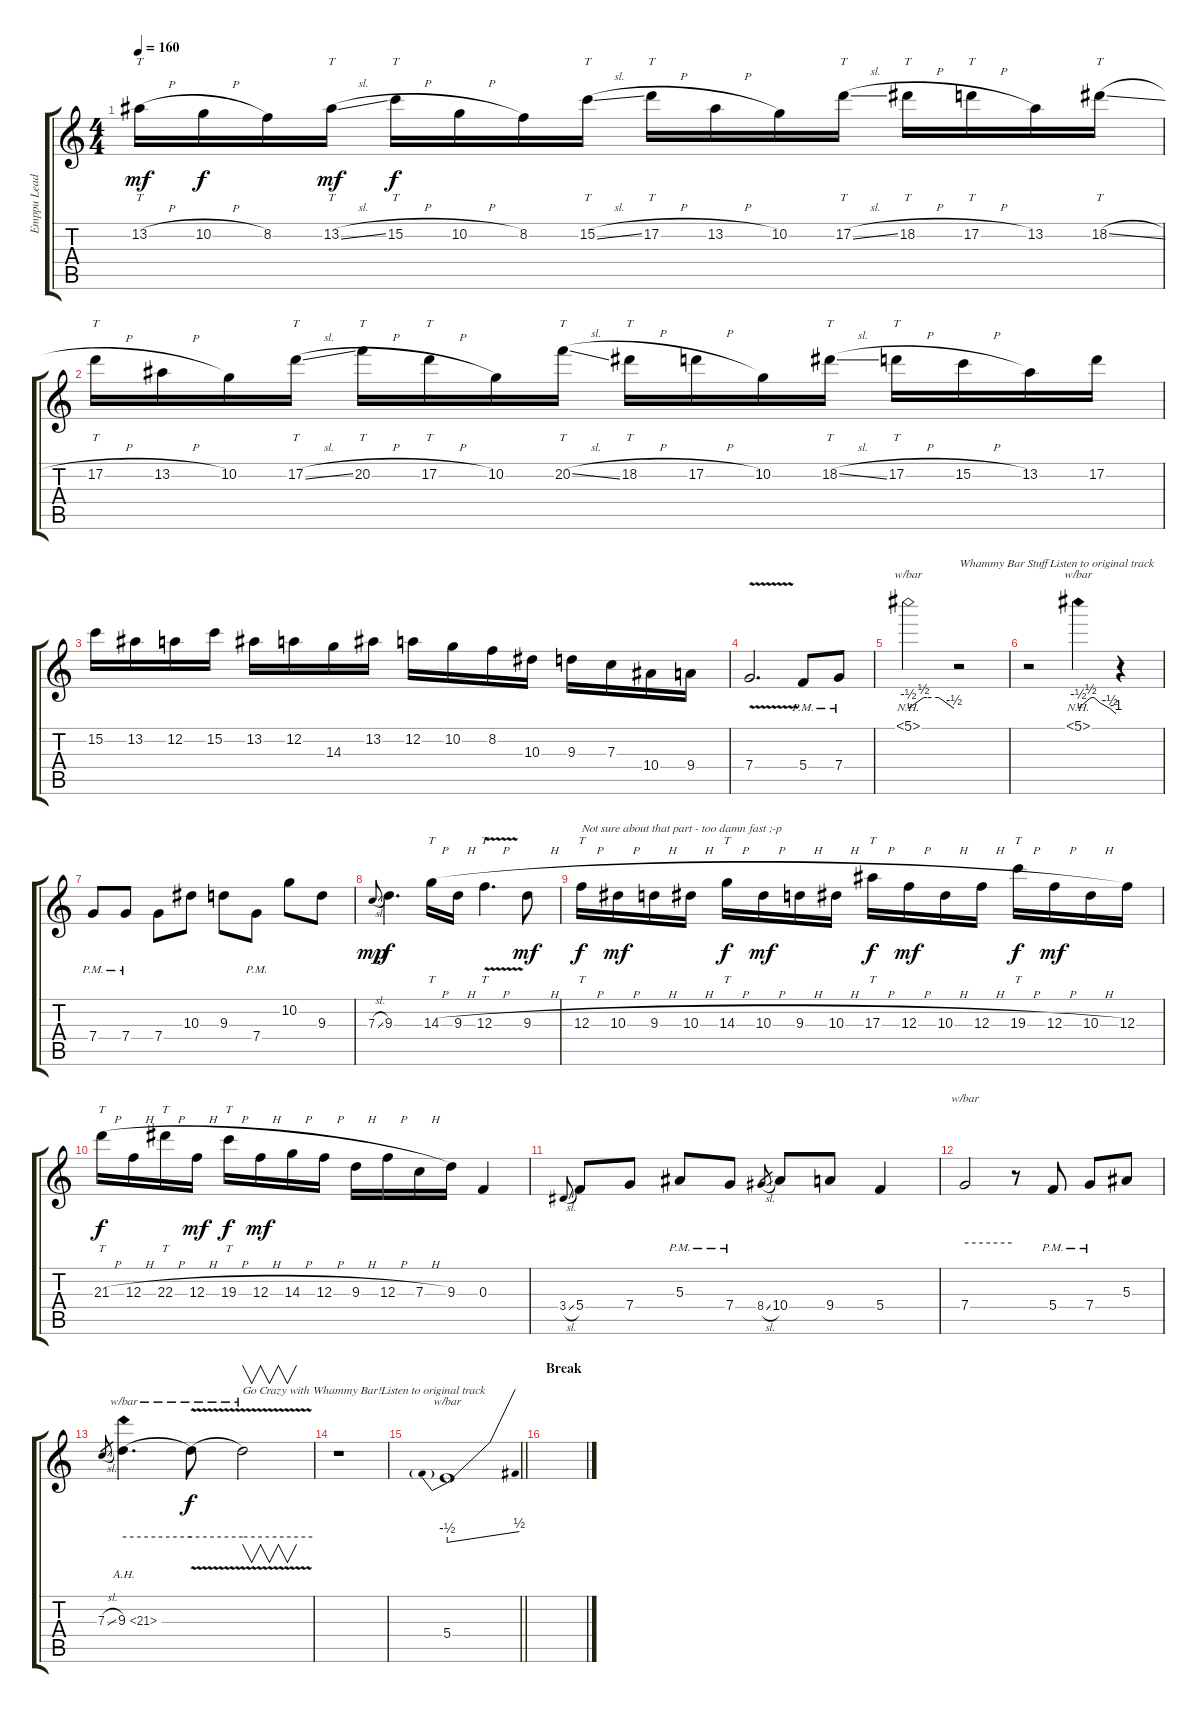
\track ("Emppu Lead" "Emppu Lead") {instrument distortionguitar}
\staff {score tabs}
\tuning (D4 A3 F3 C3 G2 D2) {hide}
\ts (4 4)
\tempo 160
\clef g2
\ks c
13.2{h}.16{tt dy mf} 10.2{h}.16{dy f} 8.2.16 13.2{sl}.16{tt dy mf} 15.2{h}.16{tt dy f} 10.2{h}.16 8.2.16 15.2{sl}.16{tt} 17.2{h}.16{tt} 13.2{h}.16 10.2.16 17.2{sl}.16{tt} 18.2{h}.16{tt} 17.2{h}.16{tt} 13.2.16 18.2{sl}.16{tt} |
17.2{h}.16{tt} 13.2{h}.16 10.2.16 17.2{sl}.16{tt} 20.2{h}.16{tt} 17.2{h}.16{tt} 10.2.16 20.2{sl}.16{tt} 18.2{h}.16{tt} 17.2{h}.16 10.2.16 18.2{sl}.16{tt} 17.2{h}.16{tt} 15.2{h}.16 13.2.16 17.2.16 |
15.2.16 13.2.16 12.2.16 15.2.16 13.2.16 12.2.16 14.3.16 13.2.16 12.2.16 10.2.16 8.2.16 10.3.16 9.3.16 7.3.16 10.4.16 9.4.16 |
7.4{v}.2{d} 5.4{pm}.8 7.4{pm}.8 |
5.1{nh}.2{tbe (custom default 0 -2 20 2 25 2 40 2 60 -2)} r.2{txt "Whammy Bar Stuff"} |
r.2{txt "       Listen to original track"} 5.1{nh}.4{tbe (custom default 0 -2 20 2 25 2 35 0 50 -2 60 -4)} r.4 |
7.4{pm}.8 7.4{pm}.8 7.4.8 10.3.8 9.3.8 7.4{pm}.8 10.2.8 9.3.8 |
7.3{sl}.8{gr onbeat dy mp} 9.3.4{d dy f} 14.3{h}.16{tt} 9.3{h}.16 12.3{v h}.4{tt d} 9.3{h}.8{dy mf} |
12.3{h}.16{tt txt "Not sure about that part - too damn fast ;-p" dy f} 10.3{h}.16{dy mf} 9.3{h}.16 10.3{h}.16 14.3{h}.16{tt dy f} 10.3{h}.16{dy mf} 9.3{h}.16 10.3{h}.16 17.3{h}.16{tt dy f} 12.3{h}.16{dy mf} 10.3{h}.16 12.3{h}.16 19.3{h}.16{tt dy f} 12.3{h}.16{dy mf} 10.3{h}.16 12.3.16 |
21.3{h}.16{tt dy f} 12.3{h}.16 22.3{h}.16{tt} 12.3{h}.16{dy mf} 19.3{h}.16{tt dy f} 12.3{h}.16{dy mf} 14.3{h}.16 12.3{h}.16 9.3{h}.16 12.3{h}.16 7.3{h}.16 9.3.16 0.3.4 |
3.4{sl}.8{gr onbeat} 5.4.8 7.4.8 5.3{pm}.8 7.4{pm}.8 8.4{sl}.8{gr} 10.4.8 9.4.8 5.4.4 |
7.4.2{tbe (hold default 0 0 60 0)} r.8 5.4{pm}.8 7.4{pm}.8 5.3.8 |
7.3{sl}.8{gr} 9.3{ah 12}.4{d tbe (hold default 0 0 60 0)} 9.3{v t}.8{tbe (hold default 0 0 60 0) dy f} 9.3{t}.2{v tbe (hold default 0 0 60 0) txt "Go Crazy with Whammy Bar!"} |
r.1{txt "              Listen to original track"} |
\barLineRight lightlight
5.4.1{tbe (predivedive default 0 -2 60 2)} |
\section ("" "Break")
